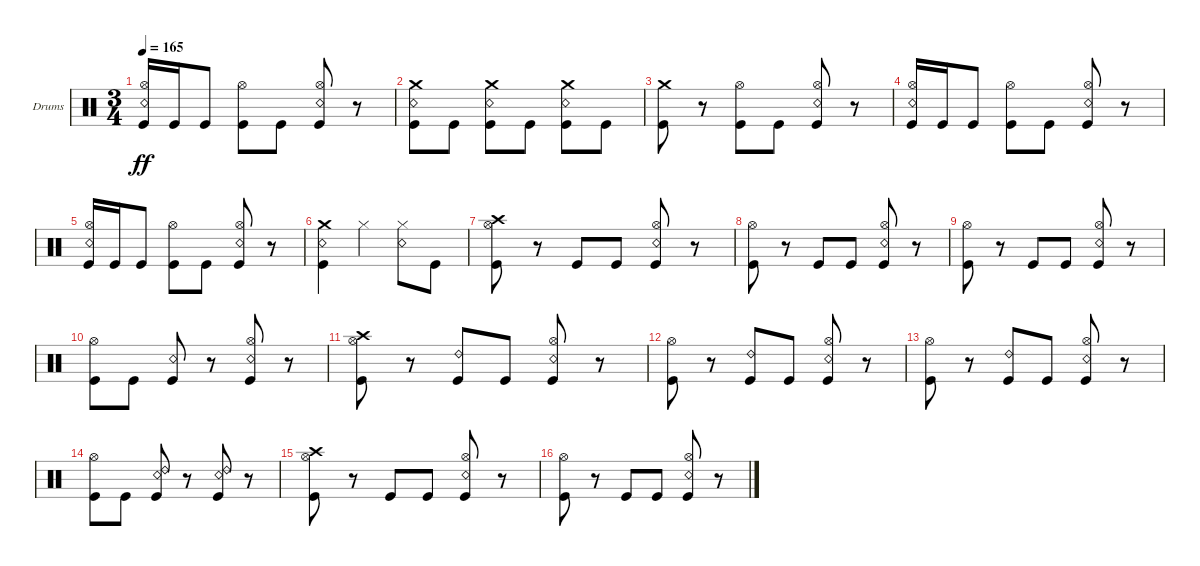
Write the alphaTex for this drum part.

\bracketExtendMode groupsimilarinstruments
\firstSystemTrackNameOrientation horizontal
\otherSystemsTrackNameOrientation horizontal
\track ("Drumkit" "Drums") {instrument percussion}
\staff {score}
\articulation defaults
\ts (3 4)
\tempo 165
\clef neutral
\ks c
("Kick (hit)" "Hi-Hat (open)" "Snare (rim shot)").16{dy ff} "Kick (hit)".16 "Kick (hit)".8 ("Kick (hit)" "Hi-Hat (open)").8 "Kick (hit)".8 ("Kick (hit)" "Hi-Hat (open)" "Snare (rim shot)").8 r.8 |
("Kick (hit)" "Crash medium (hit)" "Snare (rim shot)").8 "Kick (hit)".8 ("Kick (hit)" "Crash medium (hit)" "Snare (rim shot)").8 "Kick (hit)".8 ("Kick (hit)" "Crash medium (hit)" "Snare (rim shot)").8 "Kick (hit)".8 |
("Kick (hit)" "Crash medium (hit)").8 r.8 ("Kick (hit)" "Hi-Hat (open)").8 "Kick (hit)".8 ("Kick (hit)" "Hi-Hat (open)" "Snare (rim shot)").8 r.8 |
("Kick (hit)" "Hi-Hat (open)" "Snare (rim shot)").16 "Kick (hit)".16 "Kick (hit)".8 ("Kick (hit)" "Hi-Hat (open)").8 "Kick (hit)".8 ("Kick (hit)" "Hi-Hat (open)" "Snare (rim shot)").8 r.8 |
("Kick (hit)" "Hi-Hat (open)" "Snare (rim shot)").16 "Kick (hit)".16 "Kick (hit)".8 ("Kick (hit)" "Hi-Hat (open)").8 "Kick (hit)".8 ("Kick (hit)" "Hi-Hat (open)" "Snare (rim shot)").8 r.8 |
("Kick (hit)" "Crash medium (hit)" "Snare (rim shot)").4 "Hi-Hat (closed)".4 ("Hi-Hat (closed)" "Snare (rim shot)").8 "Kick (hit)".8 |
("Kick (hit)" "Hi-Hat (open)" "Crash high (hit)").8 r.8 "Kick (hit)".8 "Kick (hit)".8 ("Kick (hit)" "Snare (rim shot)" "Hi-Hat (open)").8 r.8 |
("Kick (hit)" "Hi-Hat (open)").8 r.8 "Kick (hit)".8 "Kick (hit)".8 ("Kick (hit)" "Hi-Hat (open)" "Snare (rim shot)").8 r.8 |
("Kick (hit)" "Hi-Hat (open)").8 r.8 "Kick (hit)".8 "Kick (hit)".8 ("Kick (hit)" "Hi-Hat (open)" "Snare (rim shot)").8 r.8 |
("Kick (hit)" "Hi-Hat (open)").8 "Kick (hit)".8 ("Kick (hit)" "Snare (rim shot)").8 r.8 ("Kick (hit)" "Hi-Hat (open)" "Snare (rim shot)").8 r.8 |
("Kick (hit)" "Hi-Hat (open)" "Crash high (hit)").8 r.8 ("Kick (hit)" "Ride (bell) 2").8 "Kick (hit)".8 ("Kick (hit)" "Snare (rim shot)" "Hi-Hat (open)").8 r.8 |
("Kick (hit)" "Hi-Hat (open)").8 r.8 ("Kick (hit)" "Ride (bell) 2").8 "Kick (hit)".8 ("Kick (hit)" "Hi-Hat (open)" "Snare (rim shot)").8 r.8 |
("Kick (hit)" "Hi-Hat (open)").8 r.8 ("Kick (hit)" "Ride (bell) 2").8 "Kick (hit)".8 ("Kick (hit)" "Hi-Hat (open)" "Snare (rim shot)").8 r.8 |
("Kick (hit)" "Hi-Hat (open)").8 "Kick (hit)".8 ("Kick (hit)" "Snare (rim shot)" "Ride (bell) 2").8 r.8 ("Kick (hit)" "Snare (rim shot)" "Ride (bell) 2").8 r.8 |
("Kick (hit)" "Hi-Hat (open)" "Crash high (hit)").8 r.8 "Kick (hit)".8 "Kick (hit)".8 ("Kick (hit)" "Snare (rim shot)" "Hi-Hat (open)").8 r.8 |
("Kick (hit)" "Hi-Hat (open)").8 r.8 "Kick (hit)".8 "Kick (hit)".8 ("Kick (hit)" "Hi-Hat (open)" "Snare (rim shot)").8 r.8
